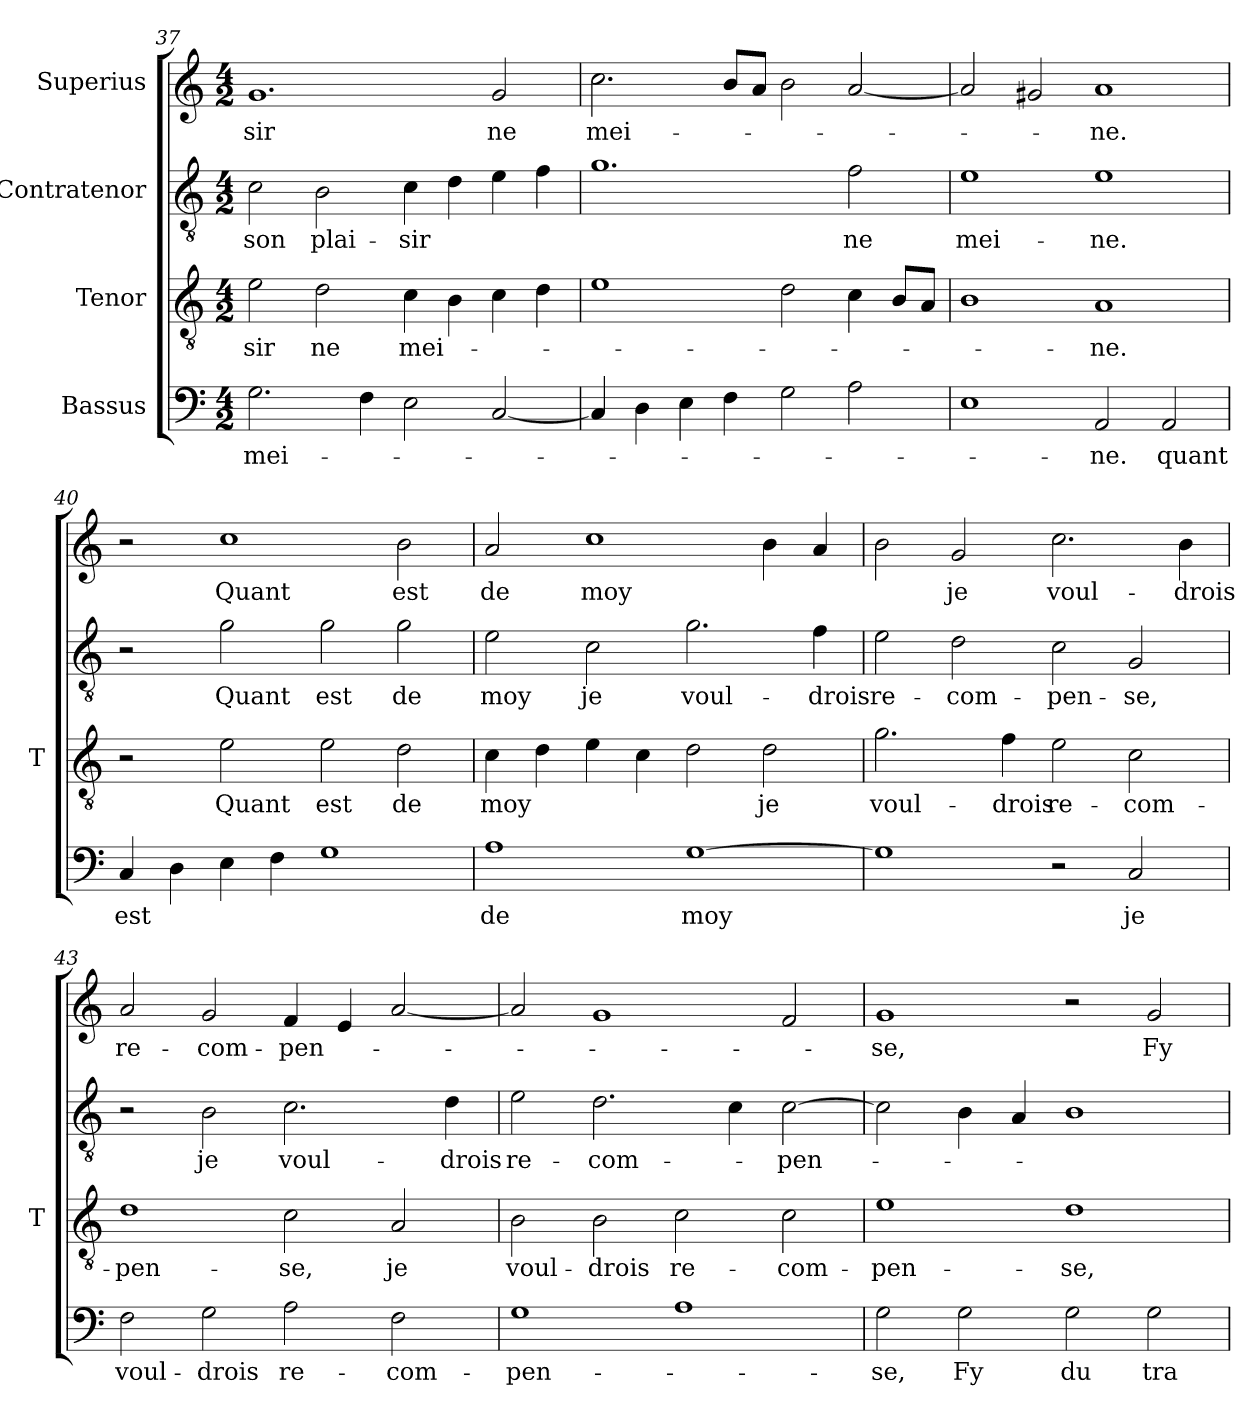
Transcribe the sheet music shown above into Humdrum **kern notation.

**kern	**text	**kern	**text	**kern	**text	**kern	**text
*part4	*part4	*part3	*part3	*part2	*part2	*part1	*part1
*staff4	*staff4	*staff3	*staff3	*staff2	*staff2	*staff1	*staff1
*I"Bassus	*	*I"Tenor	*	*I"Contratenor	*	*I"Superius	*
*	*	*I'T	*	*	*	*	*
*clefF4	*	*clefGv2	*	*clefGv2	*	*clefG2	*
*k[]	*	*k[]	*	*k[]	*	*k[]	*
*M4/2	*	*M4/2	*	*M4/2	*	*M4/2	*
=37	=37	=37	=37	=37	=37	=37	=37
2.G	mei-	2e	-sir	2c	-son	1.g	-sir
.	.	2d	-ne	2B	plai-	.	.
4F	.	.	.	.	.	.	.
2E	.	4c	mei-	4c	-sir	.	.
.	.	4B	.	4d	.	.	.
[2C	.	4c	.	4e	.	2g	-ne
.	.	4d	.	4f	.	.	.
=38	=38	=38	=38	=38	=38	=38	=38
4C]	.	1e	.	1.g	.	2.cc	mei-
4D	.	.	.	.	.	.	.
4E	.	.	.	.	.	.	.
4F	.	.	.	.	.	8bL	.
.	.	.	.	.	.	8aJ	.
2G	.	2d	.	.	.	2b	.
2A	.	4c	.	2f	-ne	[2a	.
.	.	8BL	.	.	.	.	.
.	.	8AJ	.	.	.	.	.
=39	=39	=39	=39	=39	=39	=39	=39
1E	.	1B	.	1e	mei-	2a]	.
.	.	.	.	.	.	2g#X	.
2AA	-ne.	1A	-ne.	1e	-ne.	1a	-ne.
2AA	-quant	.	.	.	.	.	.
=40	=40	=40	=40	=40	=40	=40	=40
4C	-est	2r	.	2r	.	2r	.
4D	.	.	.	.	.	.	.
4E	.	2e	-Quant	2g	-Quant	1cc	-Quant
4F	.	.	.	.	.	.	.
1G	.	2e	-est	2g	-est	.	.
.	.	2d	-de	2g	-de	2b	-est
=41	=41	=41	=41	=41	=41	=41	=41
1A	-de	4c	-moy	2e	-moy	2a	-de
.	.	4d	.	.	.	.	.
.	.	4e	.	2c	-je	1cc	-moy
.	.	4c	.	.	.	.	.
[1G	-moy	2d	.	2.g	voul-	.	.
.	.	2d	-je	.	.	4b	.
.	.	.	.	4f	-drois	4a	.
=42	=42	=42	=42	=42	=42	=42	=42
1G]	.	2.g	voul-	2e	re-	2b	.
.	.	.	.	2d	com-	2g	-je
.	.	4f	-drois	.	.	.	.
2r	.	2e	re-	2c	pen-	2.cc	voul-
2C	-je	2c	com-	2G	-se,	.	.
.	.	.	.	.	.	4b	-drois
=43	=43	=43	=43	=43	=43	=43	=43
2F	voul-	1d	pen-	2r	.	2a	re-
2G	-drois	.	.	2B	-je	2g	com-
2A	re-	2c	-se,	2.c	voul-	4f	pen-
.	.	.	.	.	.	4e	.
2F	com-	2A	-je	.	.	[2a	.
.	.	.	.	4d	-drois	.	.
=44	=44	=44	=44	=44	=44	=44	=44
1G	pen-	2B	voul-	2e	re-	2a]	.
.	.	2B	-drois	2.d	com-	1g	.
1A	.	2c	re-	.	.	.	.
.	.	.	.	4c	.	.	.
.	.	2c	com-	[2c	pen-	2f	.
=45	=45	=45	=45	=45	=45	=45	=45
2G	-se,	1e	pen-	2c]	.	1g	-se,
2G	-Fy	.	.	4B	.	.	.
.	.	.	.	4A	.	.	.
2G	-du	1d	-se,	1B	.	2r	.
2G	tra-	.	.	.	.	2g	-Fy
=	=	=	=	=	=	=	=
*-	*-	*-	*-	*-	*-	*-	*-
